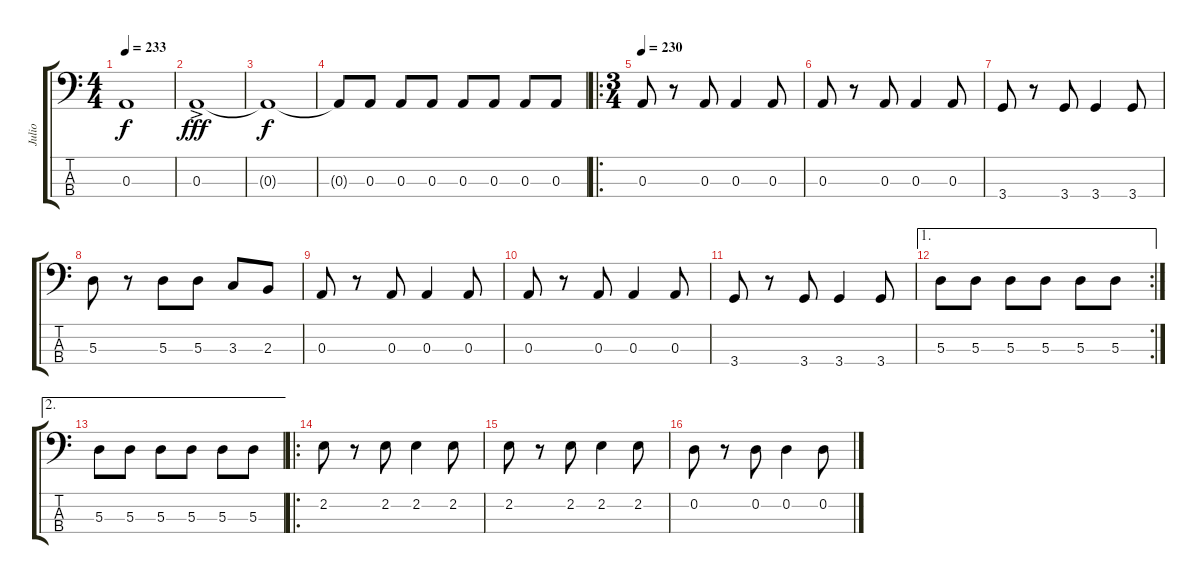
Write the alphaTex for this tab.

\track ("Julio" "Julio") {instrument electricbassfinger}
\staff {score tabs}
\tuning (G2 D2 A1 E1) {hide}
\ts (4 4)
\tempo 233
\clef f4
\ks c
0.3{t}.1{dy f} |
0.3{ac}.1{dy fff} |
0.3{t}.1{dy f} |
0.3{t}.8 0.3.8 0.3.8 0.3.8 0.3.8 0.3.8 0.3.8 0.3.8 |
\ro
\ts (3 4)
\section ("" "")
\tempo 230
0.3.8 r.8 0.3.8 0.3.4 0.3.8 |
0.3.8 r.8 0.3.8 0.3.4 0.3.8 |
3.4.8 r.8 3.4.8 3.4.4 3.4.8 |
5.3.8 r.8 5.3.8 5.3.8 3.3.8 2.3.8 |
0.3.8 r.8 0.3.8 0.3.4 0.3.8 |
0.3.8 r.8 0.3.8 0.3.4 0.3.8 |
3.4.8 r.8 3.4.8 3.4.4 3.4.8 |
\ae 1
\rc 2
5.3.8 5.3.8 5.3.8 5.3.8 5.3.8 5.3.8 |
\ae 2
5.3.8 5.3.8 5.3.8 5.3.8 5.3.8 5.3.8 |
\ro
\section ("" "")
2.2.8 r.8 2.2.8 2.2.4 2.2.8 |
2.2.8 r.8 2.2.8 2.2.4 2.2.8 |
0.2.8 r.8 0.2.8 0.2.4 0.2.8
